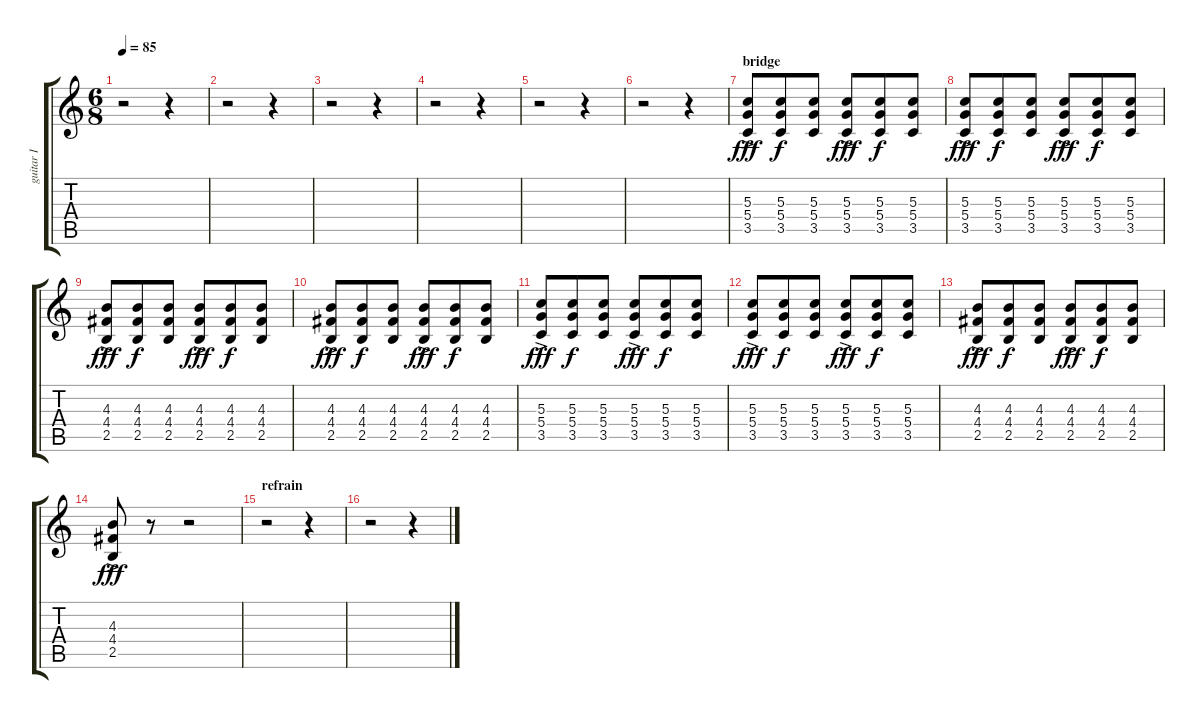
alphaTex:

\track ("guitar I" "guitar I") {instrument overdrivenguitar}
\staff {score tabs}
\tuning (E4 B3 G3 D3 A2 E2) {hide}
\ts (6 8)
\tempo 85
\clef g2
\ks c
r.2{dy f} r.4 |
r.2 r.4 |
r.2 r.4 |
r.2 r.4 |
r.2 r.4 |
r.2 r.4 |
\section ("" "bridge")
(5.3{ac} 5.4{ac} 3.5{ac}).8{dy fff} (5.3 5.4 3.5).8{dy f} (5.3 5.4 3.5).8 (5.3{ac} 5.4{ac} 3.5{ac}).8{dy fff} (5.3 5.4 3.5).8{dy f} (5.3 5.4 3.5).8 |
(5.3{ac} 5.4{ac} 3.5{ac}).8{dy fff} (5.3 5.4 3.5).8{dy f} (5.3 5.4 3.5).8 (5.3{ac} 5.4{ac} 3.5{ac}).8{dy fff} (5.3 5.4 3.5).8{dy f} (5.3 5.4 3.5).8 |
(4.3{ac} 4.4{ac} 2.5{ac}).8{dy fff} (4.3 4.4 2.5).8{dy f} (4.3 4.4 2.5).8 (4.3{ac} 4.4{ac} 2.5{ac}).8{dy fff} (4.3 4.4 2.5).8{dy f} (4.3 4.4 2.5).8 |
(4.3{ac} 4.4{ac} 2.5{ac}).8{dy fff} (4.3 4.4 2.5).8{dy f} (4.3 4.4 2.5).8 (4.3{ac} 4.4{ac} 2.5{ac}).8{dy fff} (4.3 4.4 2.5).8{dy f} (4.3 4.4 2.5).8 |
(5.3{ac} 5.4{ac} 3.5{ac}).8{dy fff} (5.3 5.4 3.5).8{dy f} (5.3 5.4 3.5).8 (5.3{ac} 5.4{ac} 3.5{ac}).8{dy fff} (5.3 5.4 3.5).8{dy f} (5.3 5.4 3.5).8 |
(5.3{ac} 5.4{ac} 3.5{ac}).8{dy fff} (5.3 5.4 3.5).8{dy f} (5.3 5.4 3.5).8 (5.3{ac} 5.4{ac} 3.5{ac}).8{dy fff} (5.3 5.4 3.5).8{dy f} (5.3 5.4 3.5).8 |
(4.3{ac} 4.4{ac} 2.5{ac}).8{dy fff} (4.3 4.4 2.5).8{dy f} (4.3 4.4 2.5).8 (4.3{ac} 4.4{ac} 2.5{ac}).8{dy fff} (4.3 4.4 2.5).8{dy f} (4.3 4.4 2.5).8 |
(4.3{ac} 4.4{ac} 2.5{ac}).8{dy fff} r.8 r.2 |
\section ("" "refrain")
r.2 r.4 |
r.2 r.4
